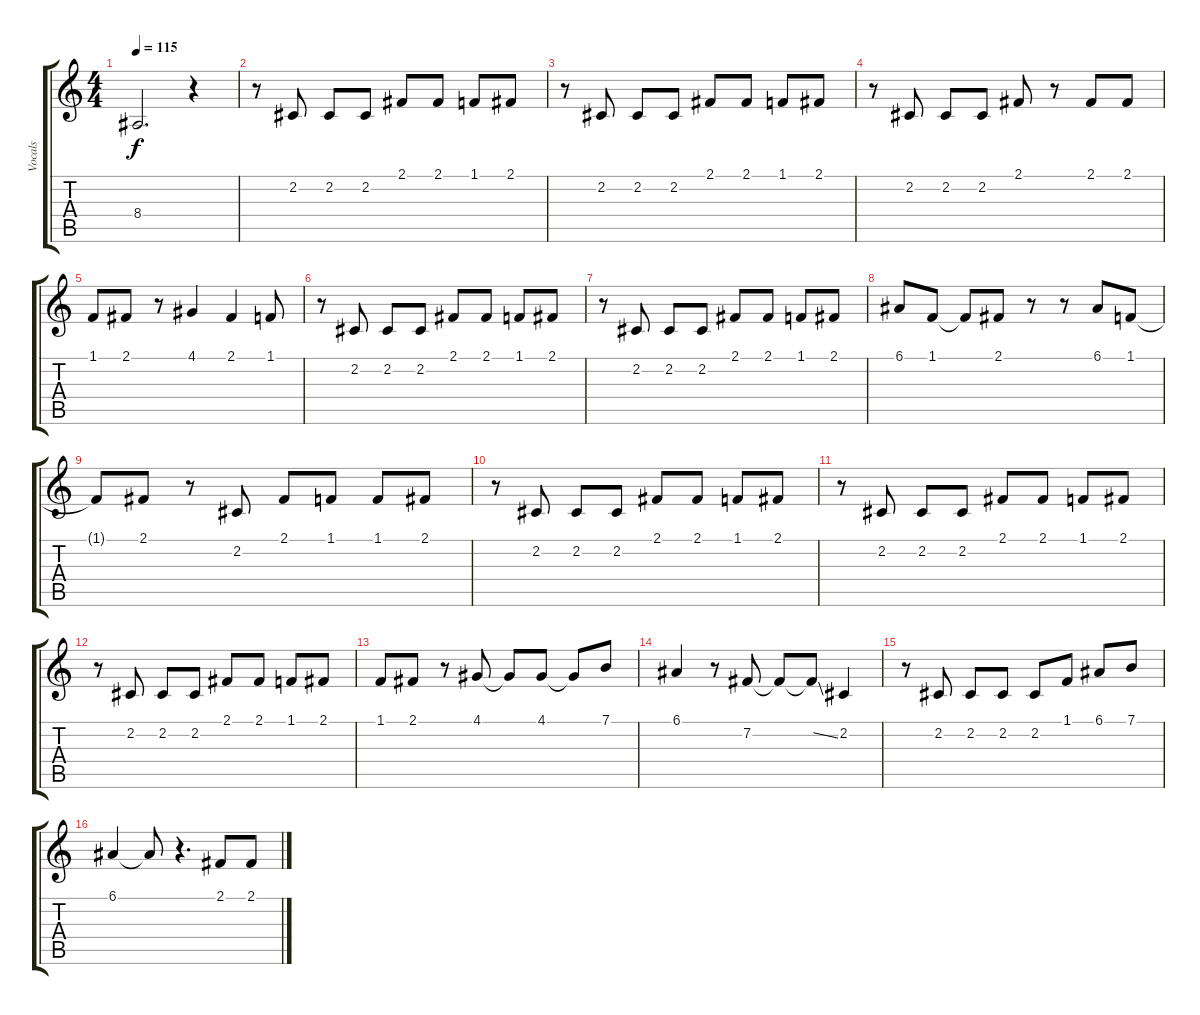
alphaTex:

\track ("Vocals" "Vocals") {instrument tenorsax}
\staff {score tabs}
\tuning (E4 B3 G3 D3 A2 E2) {hide}
\ts (4 4)
\tempo 115
\clef g2
\ks c
8.4{t}.2{d dy f} r.4 |
r.8 2.2.8 2.2.8 2.2.8 2.1.8 2.1.8 1.1.8 2.1.8 |
r.8 2.2.8 2.2.8 2.2.8 2.1.8 2.1.8 1.1.8 2.1.8 |
r.8 2.2.8 2.2.8 2.2.8 2.1.8 r.8 2.1.8 2.1.8 |
1.1.8 2.1.8 r.8 4.1.4 2.1.4 1.1.8 |
r.8 2.2.8 2.2.8 2.2.8 2.1.8 2.1.8 1.1.8 2.1.8 |
r.8 2.2.8 2.2.8 2.2.8 2.1.8 2.1.8 1.1.8 2.1.8 |
6.1.8 1.1.8 1.1{t}.8 2.1.8 r.8 r.8 6.1.8 1.1.8 |
1.1{t}.8 2.1.8 r.8 2.2.8 2.1.8 1.1.8 1.1.8 2.1.8 |
r.8 2.2.8 2.2.8 2.2.8 2.1.8 2.1.8 1.1.8 2.1.8 |
r.8 2.2.8 2.2.8 2.2.8 2.1.8 2.1.8 1.1.8 2.1.8 |
r.8 2.2.8 2.2.8 2.2.8 2.1.8 2.1.8 1.1.8 2.1.8 |
1.1.8 2.1.8 r.8 4.1.8 4.1{t}.8 4.1.8 4.1{t}.8 7.1.8 |
6.1.4 r.8 7.2.8 7.2{t}.8 7.2{ss t}.8 2.2.4 |
r.8 2.2.8 2.2.8 2.2.8 2.2.8 1.1.8 6.1.8 7.1.8 |
6.1.4 6.1{t}.8 r.4{d} 2.1.8 2.1.8
